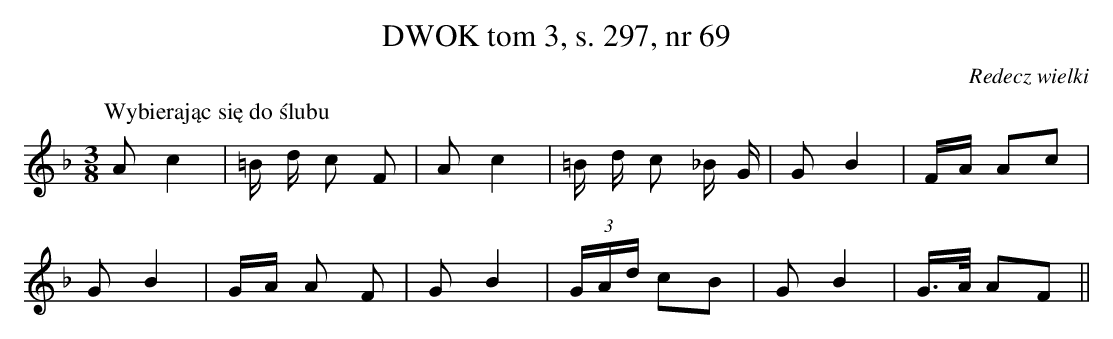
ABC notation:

X:1
T: DWOK tom 3, s. 297, nr 69
O: Redecz wielki
L: 1/16
M: 3/8
K: F
P: Wybierając się do ślubu
A2 c4 | =B d c2 F2 | A2 c4 |=B d c2 _B G | G2 B4 | FA A2c2 |
G2 B4 | GA A2 F2 | G2 B4 | (3GAd c2B2 | G2 B4 | G3/A/ A2F2 ||
|
